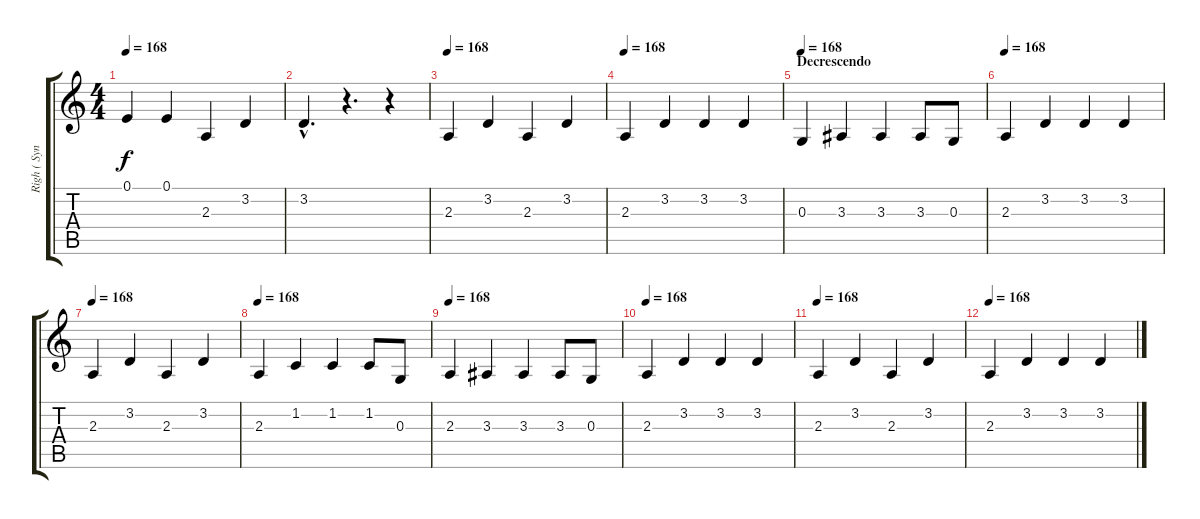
\track ("Righ ( Synthétiseur 2 )" "Righ ( Syn") {instrument fx4atmosphere}
\staff {score tabs}
\tuning (E4 B3 G3 D3 A2 E2) {hide}
\ts (4 4)
\tempo 168
\clef g2
\ks c
0.1.4{dy f} 0.1.4 2.3.4 3.2.4 |
3.2{hac}.4{d} r.4{d} r.4 |
\tempo 168
2.3.4 3.2.4 2.3.4 3.2.4 |
\tempo 168
2.3.4 3.2.4 3.2.4 3.2.4 |
\section ("" "Decrescendo")
\tempo 168
0.3.4{volume 12} 3.3.4 3.3.4 3.3.8 0.3.8 |
\tempo 168
2.3.4{volume 10} 3.2.4 3.2.4 3.2.4 |
\tempo 168
2.3.4{volume 8} 3.2.4 2.3.4 3.2.4 |
\tempo 168
2.3.4{volume 6} 1.2.4 1.2.4 1.2.8 0.3.8 |
\tempo 168
2.3.4{volume 4} 3.3.4 3.3.4 3.3.8 0.3.8 |
\tempo 168
2.3.4{volume 2} 3.2.4 3.2.4 3.2.4 |
\tempo 168
2.3.4{volume 0} 3.2.4 2.3.4 3.2.4 |
\tempo 168
2.3.4 3.2.4 3.2.4 3.2.4
